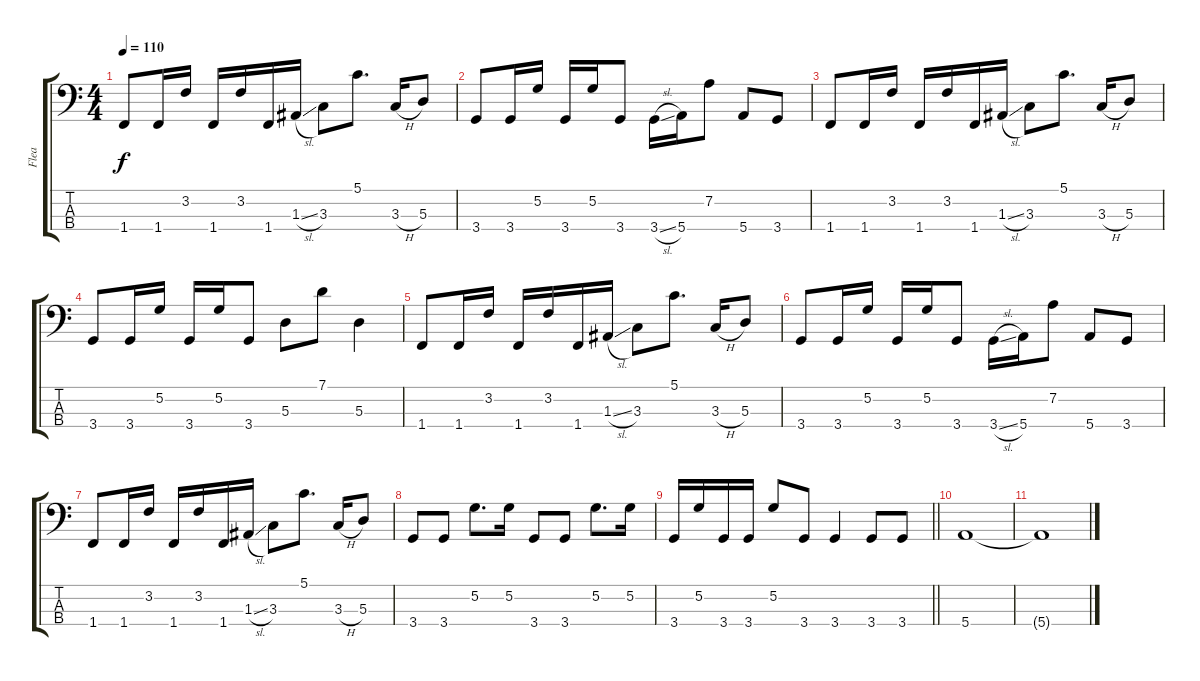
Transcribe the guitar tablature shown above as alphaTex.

\track ("Flea" "Flea") {instrument slapbass1}
\staff {score tabs}
\tuning (G2 D2 A1 E1) {hide}
\ts (4 4)
\tempo 110
\clef f4
\ks c
1.4.8{dy f} 1.4.16 3.2.16 1.4.16 3.2.16 1.4.16 1.3{sl}.16 3.3.8 5.1.8{d} 3.3{h}.16 5.3.8 |
3.4.8 3.4.16 5.2.16 3.4.16 5.2.16 3.4.8 3.4{sl}.16 5.4.16 7.2.8 5.4.8 3.4.8 |
1.4.8 1.4.16 3.2.16 1.4.16 3.2.16 1.4.16 1.3{sl}.16 3.3.8 5.1.8{d} 3.3{h}.16 5.3.8 |
3.4.8 3.4.16 5.2.16 3.4.16 5.2.16 3.4.8 5.3.8 7.1.8 5.3.4 |
1.4.8 1.4.16 3.2.16 1.4.16 3.2.16 1.4.16 1.3{sl}.16 3.3.8 5.1.8{d} 3.3{h}.16 5.3.8 |
3.4.8 3.4.16 5.2.16 3.4.16 5.2.16 3.4.8 3.4{sl}.16 5.4.16 7.2.8 5.4.8 3.4.8 |
1.4.8 1.4.16 3.2.16 1.4.16 3.2.16 1.4.16 1.3{sl}.16 3.3.8 5.1.8{d} 3.3{h}.16 5.3.8 |
3.4.8 3.4.8 5.2.8{d} 5.2.16 3.4.8 3.4.8 5.2.8{d} 5.2.16 |
\barLineRight lightlight
3.4.16 5.2.16 3.4.16 3.4.16 5.2.8 3.4.8 3.4.4 3.4.8 3.4.8 |
5.4.1 |
5.4{t}.1
